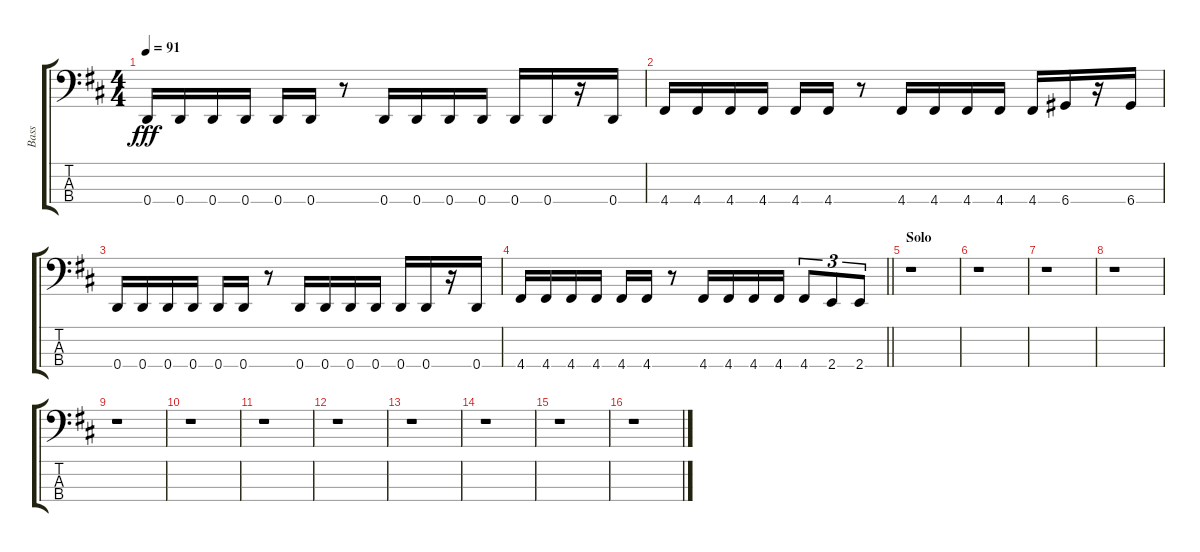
\track ("Bass" "Bass") {instrument electricbasspick}
\staff {score tabs}
\tuning (G2 D2 A1 D1) {hide}
\ts (4 4)
\tempo 91
\clef f4
\ks d
0.4.16{dy fff} 0.4.16 0.4.16 0.4.16 0.4.16 0.4.16 r.8 0.4.16 0.4.16 0.4.16 0.4.16 0.4.16 0.4.16 r.16 0.4.16 |
4.4.16 4.4.16 4.4.16 4.4.16 4.4.16 4.4.16 r.8 4.4.16 4.4.16 4.4.16 4.4.16 4.4.16 6.4.16 r.16 6.4.16 |
0.4.16 0.4.16 0.4.16 0.4.16 0.4.16 0.4.16 r.8 0.4.16 0.4.16 0.4.16 0.4.16 0.4.16 0.4.16 r.16 0.4.16 |
\barLineRight lightlight
4.4.16 4.4.16 4.4.16 4.4.16 4.4.16 4.4.16 r.8 4.4.16 4.4.16 4.4.16 4.4.16 4.4.8{tu (3 2)} 2.4.8{tu (3 2)} 2.4.8{tu (3 2)} |
\section ("" "Solo")
r.1 |
r.1 |
r.1 |
r.1 |
r.1 |
r.1 |
r.1 |
r.1 |
r.1 |
r.1 |
r.1 |
r.1
